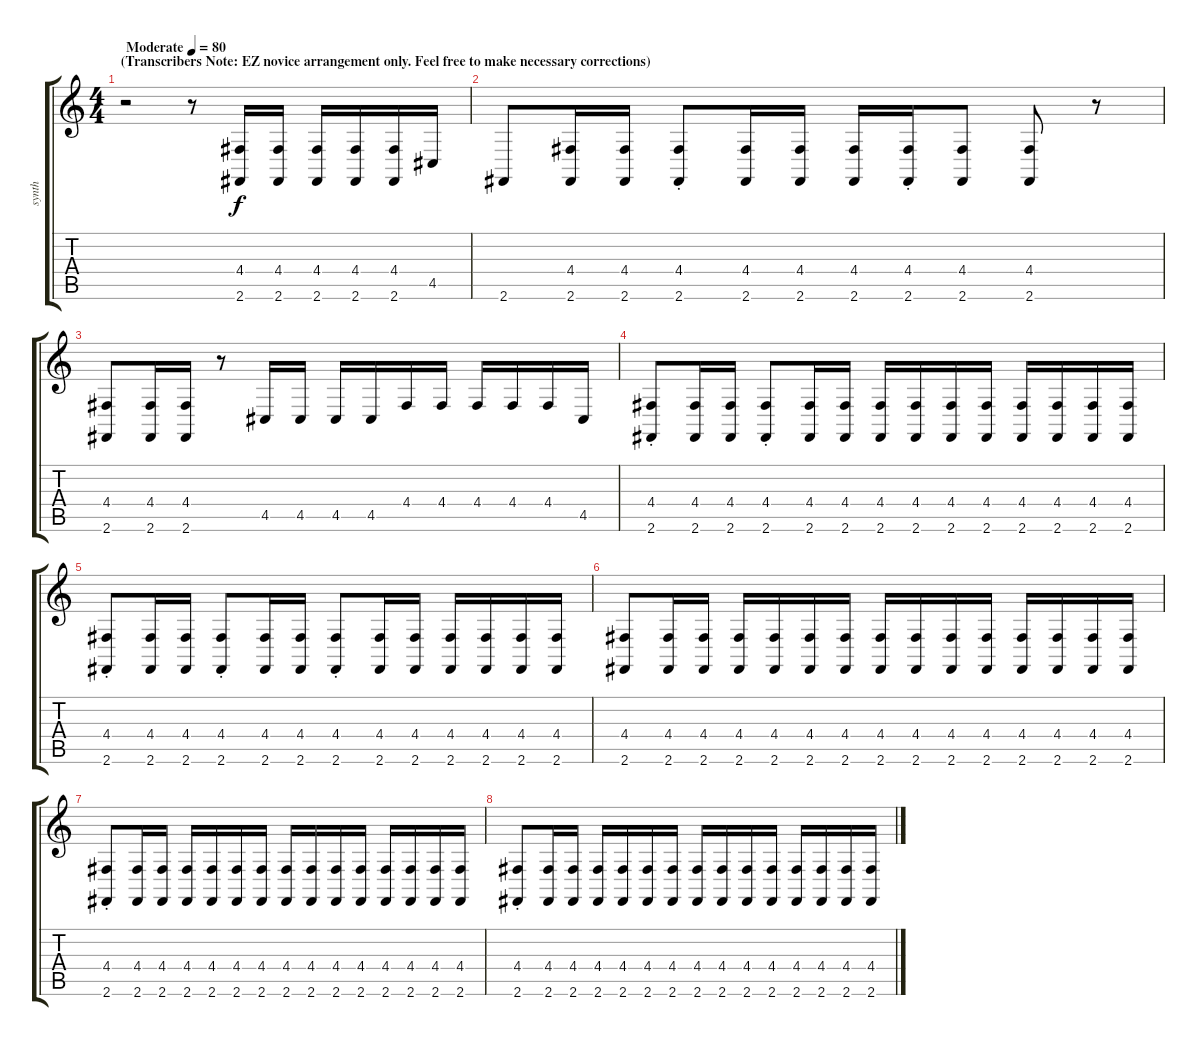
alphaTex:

\track ("synth" "synth") {instrument lead8bassandlead}
\staff {score tabs}
\tuning (E4 B3 G3 D3 A2 E2) {hide}
\ts (4 4)
\section ("" "(Transcribers Note: EZ novice arrangement only. Feel free to make necessary corrections)")
\tempo (80 "Moderate")
\clef g2
\ks c
r.2{dy f instrument lead8bassandlead} r.8 (4.4 2.6).16 (4.4 2.6).16 (4.4 2.6).16 (4.4 2.6).16 (4.4 2.6).16 4.5.16 |
2.6.8 (4.4 2.6).16 (4.4 2.6).16 (4.4{st} 2.6).8 (4.4 2.6).16 (4.4 2.6).16 (4.4 2.6).16 (4.4{st} 2.6).16 (4.4 2.6).8 (4.4 2.6).8 r.8 |
(4.4 2.6).8 (4.4 2.6).16 (4.4 2.6).16 r.8 4.5.16 4.5.16 4.5.16 4.5.16 4.4.16 4.4.16 4.4.16 4.4.16 4.4.16 4.5.16 |
(4.4 2.6{st}).8 (4.4 2.6).16 (4.4 2.6).16 (4.4{st} 2.6).8 (4.4 2.6).16 (4.4 2.6).16 (4.4 2.6).16 (4.4 2.6).16 (4.4 2.6).16 (4.4 2.6).16 (4.4 2.6).16 (4.4 2.6).16 (4.4 2.6).16 (4.4 2.6).16 |
(4.4{st} 2.6).8 (4.4 2.6).16 (4.4 2.6).16 (4.4{st} 2.6).8 (4.4 2.6).16 (4.4 2.6).16 (4.4{st} 2.6).8 (4.4 2.6).16 (4.4 2.6).16 (4.4 2.6).16 (4.4 2.6).16 (4.4 2.6).16 (4.4 2.6).16 |
(4.4 2.6).8 (4.4 2.6).16 (4.4 2.6).16 (4.4 2.6).16 (4.4 2.6).16 (4.4 2.6).16 (4.4 2.6).16 (4.4 2.6).16 (4.4 2.6).16 (4.4 2.6).16 (4.4 2.6).16 (4.4 2.6).16 (4.4 2.6).16 (4.4 2.6).16 (4.4 2.6).16 |
(4.4{st} 2.6).8 (4.4 2.6).16 (4.4 2.6).16 (4.4 2.6).16 (4.4 2.6).16 (4.4 2.6).16 (4.4 2.6).16 (4.4 2.6).16 (4.4 2.6).16 (4.4 2.6).16 (4.4 2.6).16 (4.4 2.6).16 (4.4 2.6).16 (4.4 2.6).16 (4.4 2.6).16 |
(4.4{st} 2.6).8 (4.4 2.6).16 (4.4 2.6).16 (4.4 2.6).16 (4.4 2.6).16 (4.4 2.6).16 (4.4 2.6).16 (4.4 2.6).16 (4.4 2.6).16 (4.4 2.6).16 (4.4 2.6).16 (4.4 2.6).16 (4.4 2.6).16 (4.4 2.6).16 (4.4 2.6).16
